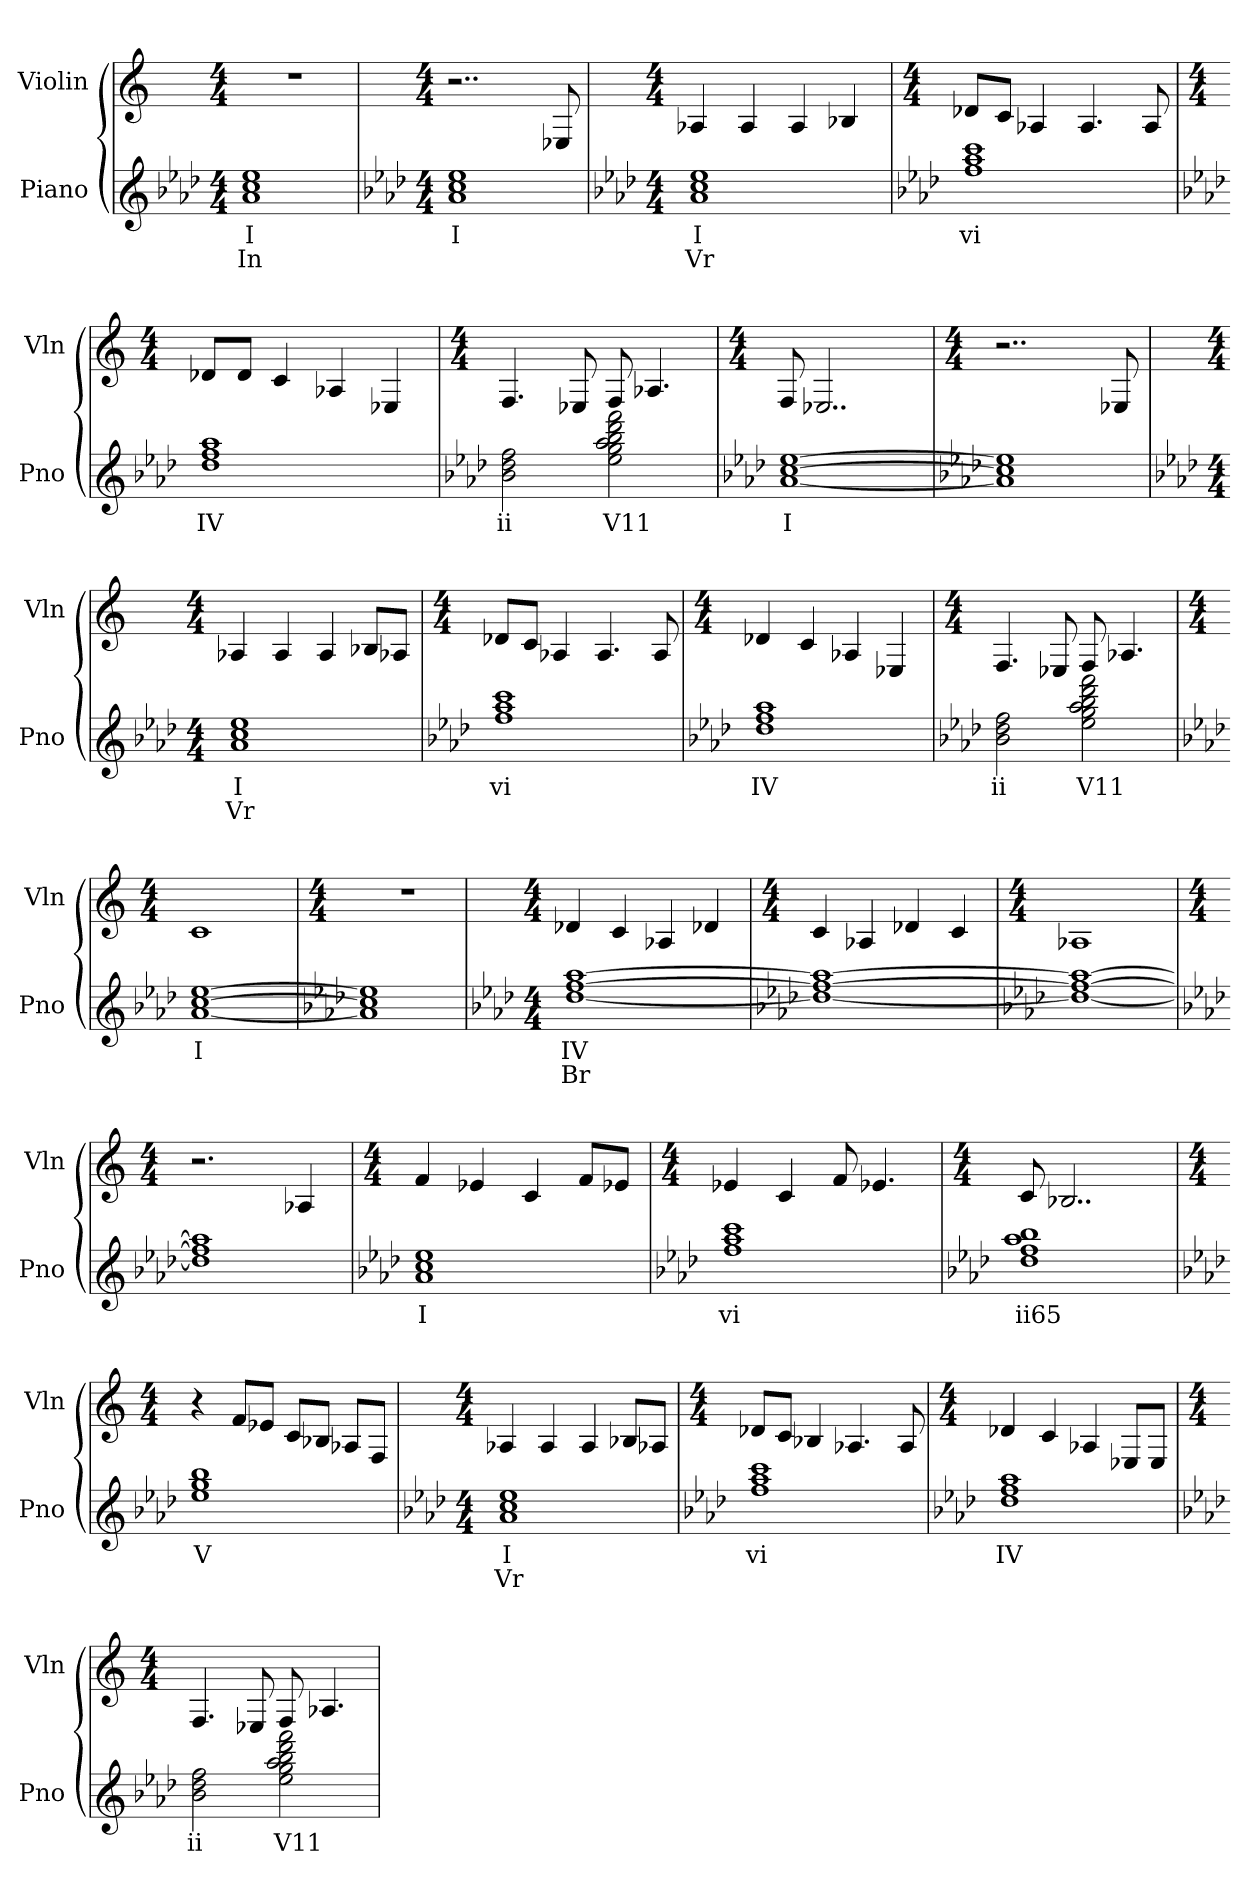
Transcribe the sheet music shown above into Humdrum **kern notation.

**kern	**text	**text	**kern
*part2	*part2	*part2	*part1
*staff2	*staff2	*staff2	*staff1
*I"Piano	*	*	*I"Violin
*I'Pno	*	*	*I'Vln
*k[b-e-a-d-]	*	*	*
*A-:	*	*	*
*M4/4	*	*	*M4/4
=	=	=	=
1a- 1cc 1ee-	I	In	1r
=	=	=	=
*k[b-e-a-d-]	*	*	*
*A-:	*	*	*
*M4/4	*	*	*M4/4
1a- 1cc 1ee-	I	.	2..r
.	.	.	8E-X
=	=	=	=
*k[b-e-a-d-]	*	*	*
*A-:	*	*	*
*M4/4	*	*	*M4/4
1a- 1cc 1ee-	I	Vr	4A-X
.	.	.	4A-
.	.	.	4A-
.	.	.	4B-X
=	=	=	=
*k[b-e-a-d-]	*	*	*
*A-:	*	*	*
*	*	*	*M4/4
1ff 1aa- 1ccc	vi	.	8d-XL
.	.	.	8cJ
.	.	.	4A-X
.	.	.	4.A-
.	.	.	8A-
=	=	=	=
*k[b-e-a-d-]	*	*	*
*A-:	*	*	*
*	*	*	*M4/4
1dd- 1ff 1aa-	IV	.	8d-XL
.	.	.	8d-J
.	.	.	4c
.	.	.	4A-X
.	.	.	4E-X
=	=	=	=
*k[b-e-a-d-]	*	*	*
*A-:	*	*	*
*	*	*	*M4/4
2b- 2dd- 2ff	ii	.	4.F
.	.	.	8E-X
2ee- 2gg 2bb- 2ddd- 2fff 2aa-	V11	.	8F
.	.	.	4.A-X
=	=	=	=
*k[b-e-a-d-]	*	*	*
*A-:	*	*	*
*	*	*	*M4/4
[1a- [1cc [1ee-	I	.	8F
.	.	.	2..E-X
=	=	=	=
*k[b-e-a-d-]	*	*	*
*A-:	*	*	*
*	*	*	*M4/4
1a-] 1cc] 1ee-]	.	.	2..r
.	.	.	8E-X
=	=	=	=
*k[b-e-a-d-]	*	*	*
*A-:	*	*	*
*M4/4	*	*	*M4/4
1a- 1cc 1ee-	I	Vr	4A-X
.	.	.	4A-
.	.	.	4A-
.	.	.	8B-XL
.	.	.	8A-XJ
=	=	=	=
*k[b-e-a-d-]	*	*	*
*A-:	*	*	*
*	*	*	*M4/4
1ff 1aa- 1ccc	vi	.	8d-XL
.	.	.	8cJ
.	.	.	4A-X
.	.	.	4.A-
.	.	.	8A-
=	=	=	=
*k[b-e-a-d-]	*	*	*
*A-:	*	*	*
*	*	*	*M4/4
1dd- 1ff 1aa-	IV	.	4d-X
.	.	.	4c
.	.	.	4A-X
.	.	.	4E-X
=	=	=	=
*k[b-e-a-d-]	*	*	*
*A-:	*	*	*
*	*	*	*M4/4
2b- 2dd- 2ff	ii	.	4.F
.	.	.	8E-X
2ee- 2gg 2bb- 2ddd- 2fff 2aa-	V11	.	8F
.	.	.	4.A-X
=	=	=	=
*k[b-e-a-d-]	*	*	*
*A-:	*	*	*
*	*	*	*M4/4
[1a- [1cc [1ee-	I	.	1c
=	=	=	=
*k[b-e-a-d-]	*	*	*
*A-:	*	*	*
*	*	*	*M4/4
1a-] 1cc] 1ee-]	.	.	1r
=	=	=	=
*k[b-e-a-d-]	*	*	*
*A-:	*	*	*
*M4/4	*	*	*M4/4
[1dd- [1ff [1aa-	IV	Br	4d-X
.	.	.	4c
.	.	.	4A-X
.	.	.	4d-X
=	=	=	=
*k[b-e-a-d-]	*	*	*
*A-:	*	*	*
*	*	*	*M4/4
1dd-_ 1ff_ 1aa-_	.	.	4c
.	.	.	4A-X
.	.	.	4d-X
.	.	.	4c
=	=	=	=
*k[b-e-a-d-]	*	*	*
*A-:	*	*	*
*	*	*	*M4/4
1dd-_ 1ff_ 1aa-_	.	.	1A-X
=	=	=	=
*k[b-e-a-d-]	*	*	*
*A-:	*	*	*
*	*	*	*M4/4
1dd-] 1ff] 1aa-]	.	.	2.r
.	.	.	4A-X
=	=	=	=
*k[b-e-a-d-]	*	*	*
*A-:	*	*	*
*	*	*	*M4/4
1a- 1cc 1ee-	I	.	4f
.	.	.	4e-X
.	.	.	4c
.	.	.	8fL
.	.	.	8e-XJ
=	=	=	=
*k[b-e-a-d-]	*	*	*
*A-:	*	*	*
*	*	*	*M4/4
1ff 1aa- 1ccc	vi	.	4e-X
.	.	.	4c
.	.	.	8f
.	.	.	4.e-X
=	=	=	=
*k[b-e-a-d-]	*	*	*
*A-:	*	*	*
*	*	*	*M4/4
1dd- 1ff 1aa- 1bb-	ii65	.	8c
.	.	.	2..B-X
=	=	=	=
*k[b-e-a-d-]	*	*	*
*A-:	*	*	*
*	*	*	*M4/4
1ee- 1gg 1bb-	V	.	4r
.	.	.	8fL
.	.	.	8e-XJ
.	.	.	8cL
.	.	.	8B-XJ
.	.	.	8A-XL
.	.	.	8FJ
=	=	=	=
*k[b-e-a-d-]	*	*	*
*A-:	*	*	*
*M4/4	*	*	*M4/4
1a- 1cc 1ee-	I	Vr	4A-X
.	.	.	4A-
.	.	.	4A-
.	.	.	8B-XL
.	.	.	8A-XJ
=	=	=	=
*k[b-e-a-d-]	*	*	*
*A-:	*	*	*
*	*	*	*M4/4
1ff 1aa- 1ccc	vi	.	8d-XL
.	.	.	8cJ
.	.	.	4B-X
.	.	.	4.A-X
.	.	.	8A-
=	=	=	=
*k[b-e-a-d-]	*	*	*
*A-:	*	*	*
*	*	*	*M4/4
1dd- 1ff 1aa-	IV	.	4d-X
.	.	.	4c
.	.	.	4A-X
.	.	.	8E-XL
.	.	.	8E-J
=	=	=	=
*k[b-e-a-d-]	*	*	*
*A-:	*	*	*
*	*	*	*M4/4
2b- 2dd- 2ff	ii	.	4.F
.	.	.	8E-X
2ee- 2gg 2bb- 2ddd- 2fff 2aa-	V11	.	8F
.	.	.	4.A-X
=	=	=	=
*-	*-	*-	*-
